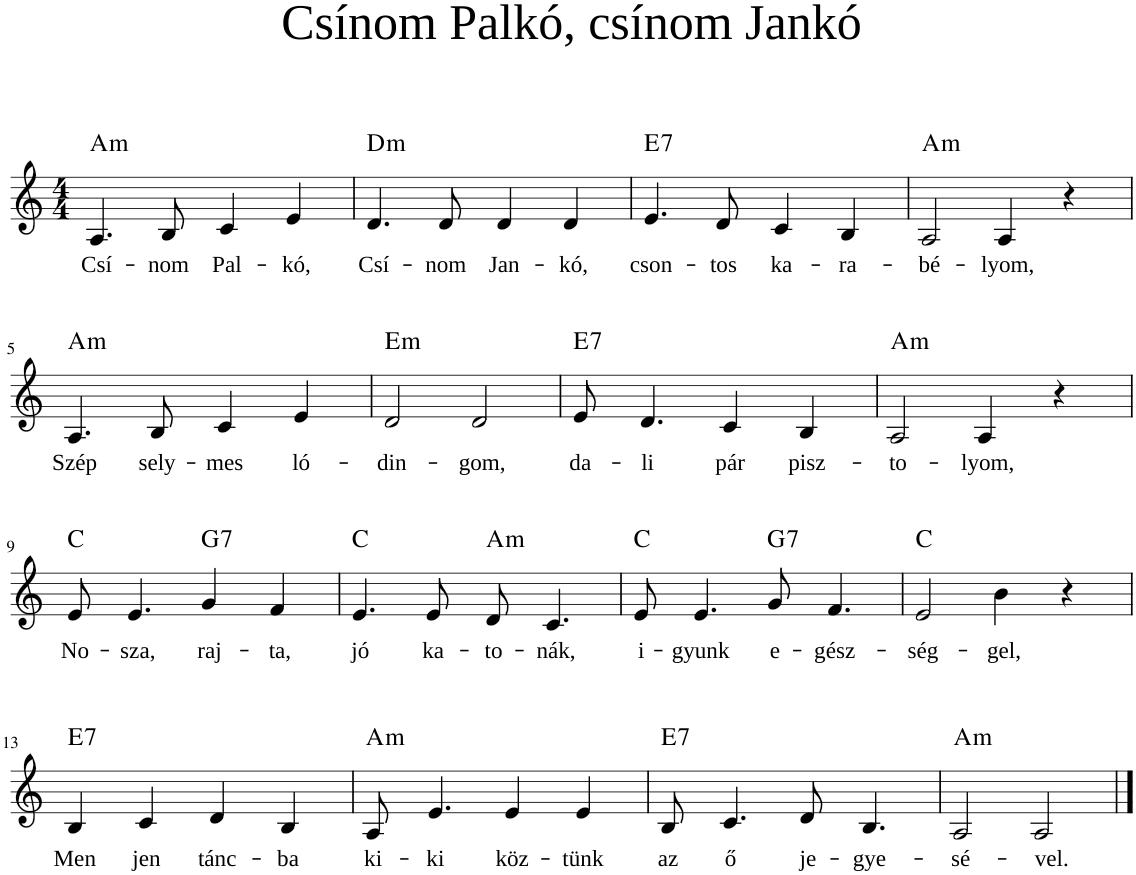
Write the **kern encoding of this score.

**kern	**text	**harte
*part1	*part1	*part1
*staff1	*staff1	*
*I"Piano	*	*
*I'Pno	*	*
*clefG2	*	*
*k[]	*	*
*M4/4	*	*
=1	=1	=1
!	!LO:LY:b	!LO:H:kt=m
4.A/	Csí-	A:min
!	!LO:LY:b	!
8B/	-nom	.
!	!LO:LY:b	!
4c/	Pal-	.
!	!LO:LY:b	!
4e/	-kó,	.
=2	=2	=2
!	!LO:LY:b	!LO:H:kt=m
4.d/	Csí-	D:min
!	!LO:LY:b	!
8d/	nom	.
!	!LO:LY:b	!
4d/	Jan-	.
!	!LO:LY:b	!
4d/	-kó,	.
=3	=3	=3
!	!LO:LY:b	!LO:H:kt=7
4.e/	cson-	E:7
!	!LO:LY:b	!
8d/	-tos	.
!	!LO:LY:b	!
4c/	ka-	.
!	!LO:LY:b	!
4B/	-ra-	.
=4	=4	=4
!	!LO:LY:b	!LO:H:kt=m
2A/	-bé-	A:min
!	!LO:LY:b	!
4A/	-lyom,	.
4r	.	.
!!LO:LB:g=z
=5	=5	=5
!	!LO:LY:b	!LO:H:kt=m
4.A/	Szép	A:min
!	!LO:LY:b	!
8B/	sely-	.
!	!LO:LY:b	!
4c/	-mes	.
!	!LO:LY:b	!
4e/	ló-	.
=6	=6	=6
!	!LO:LY:b	!LO:H:kt=m
2d/	-din-	E:min
!	!LO:LY:b	!
2d/	-gom,	.
=7	=7	=7
!	!LO:LY:b	!LO:H:kt=7
8e/	da-	E:7
!	!LO:LY:b	!
4.d/	-li	.
!	!LO:LY:b	!
4c/	pár	.
!	!LO:LY:b	!
4B/	pisz-	.
=8	=8	=8
!	!LO:LY:b	!LO:H:kt=m
2A/	-to-	A:min
!	!LO:LY:b	!
4A/	-lyom,	.
4r	.	.
!!LO:LB:g=z
=9	=9	=9
!	!LO:LY:b	!
8e/	No-	C:maj
!	!LO:LY:b	!
4.e/	-sza,	.
!	!LO:LY:b	!LO:H:kt=7
4g/	raj-	G:7
!	!LO:LY:b	!
4f/	-ta,	.
=10	=10	=10
!	!LO:LY:b	!
4.e/	jó	C:maj
!	!LO:LY:b	!
8e/	ka-	.
!	!LO:LY:b	!LO:H:kt=m
8d/	-to-	A:min
!	!LO:LY:b	!
4.c/	-nák,	.
=11	=11	=11
!	!LO:LY:b	!
8e/	i-	C:maj
!	!LO:LY:b	!
4.e/	-gyunk	.
!	!LO:LY:b	!LO:H:kt=7
8g/	e-	G:7
!	!LO:LY:b	!
4.f/	-gész-	.
=12	=12	=12
!	!LO:LY:b	!
2e/	-ség-	C:maj
!	!LO:LY:b	!
4b\	-gel,	.
4r	.	.
!!LO:LB:g=z
=13	=13	=13
!	!LO:LY:b	!LO:H:kt=7
4B/	Men	E:7
!	!LO:LY:b	!
4c/	-jen	.
!	!LO:LY:b	!
4d/	tánc-	.
!	!LO:LY:b	!
4B/	-ba	.
=14	=14	=14
!	!LO:LY:b	!LO:H:kt=m
8A/	ki-	A:min
!	!LO:LY:b	!
4.e/	-ki	.
!	!LO:LY:b	!
4e/	köz-	.
!	!LO:LY:b	!
4e/	-tünk	.
=15	=15	=15
!	!LO:LY:b	!LO:H:kt=7
8B/	az	E:7
!	!LO:LY:b	!
4.c/	ő	.
!	!LO:LY:b	!
8d/	je-	.
!	!LO:LY:b	!
4.B/	-gye-	.
=16	=16	=16
!	!LO:LY:b	!LO:H:kt=m
2A/	-sé-	A:min
!	!LO:LY:b	!
2A/	-vel.-	.
==	==	==
*-	*-	*-
